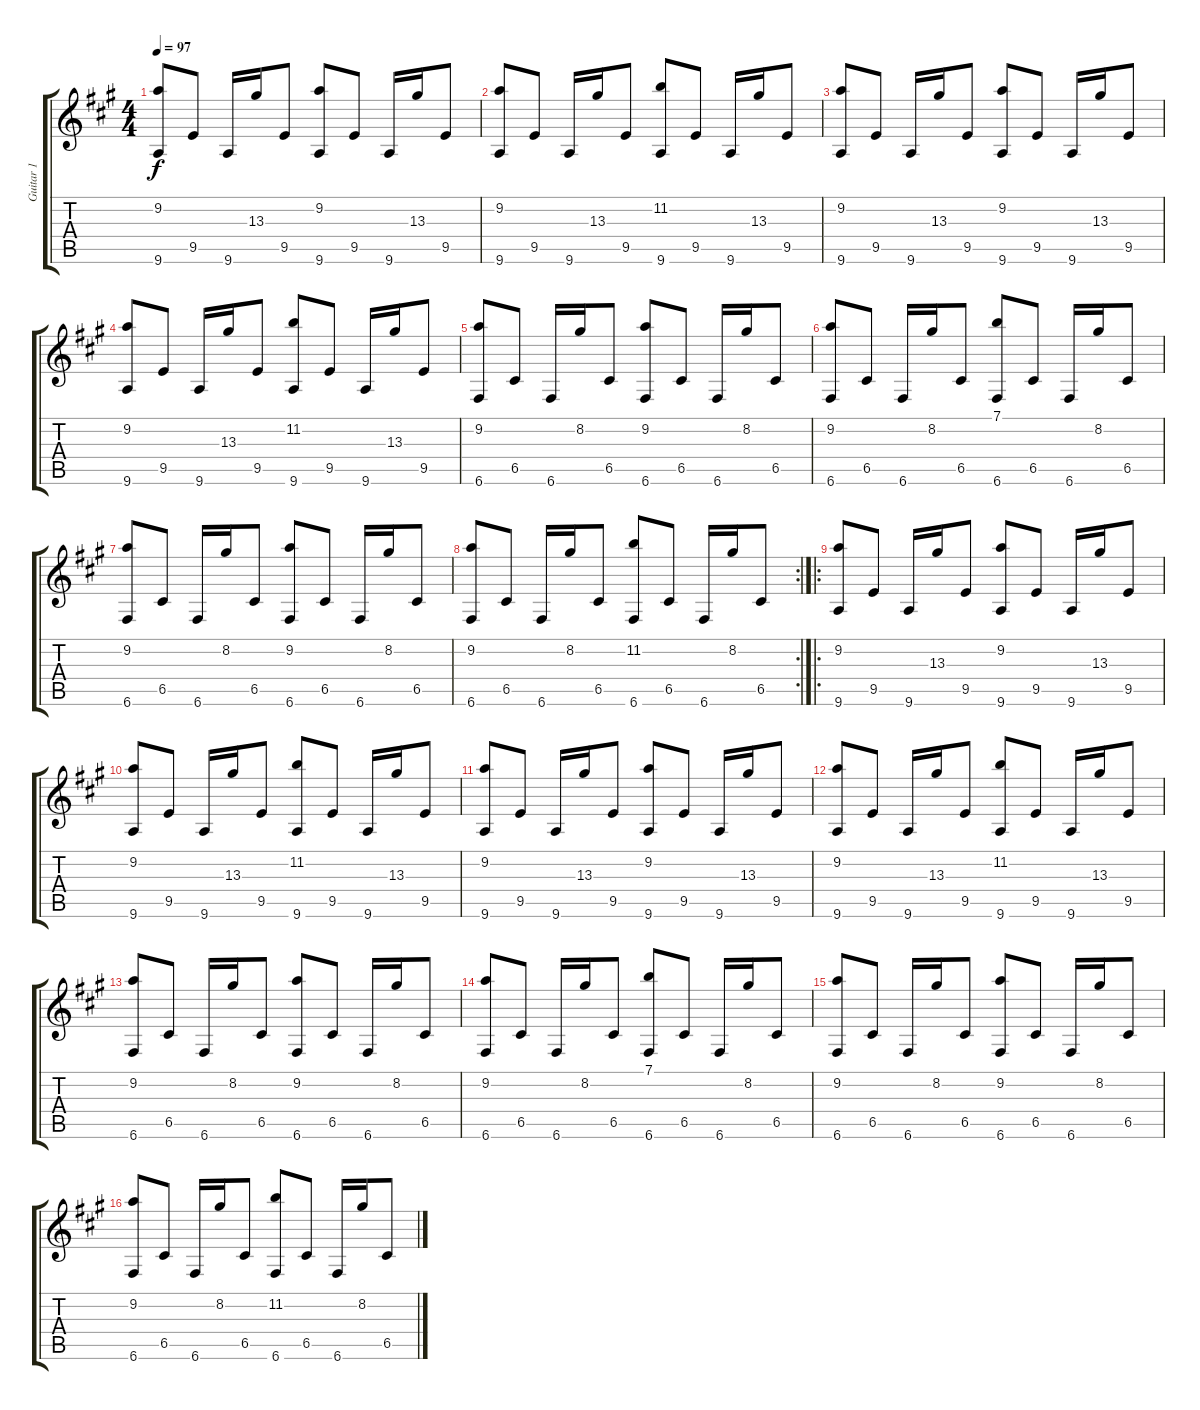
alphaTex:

\track ("Guitar 1" "Guitar 1") {instrument acousticguitarnylon}
\staff {score tabs}
\tuning (E4 C4 G3 C3 G2 C2) {hide}
\ts (4 4)
\tempo 97
\clef g2
\ks a
(9.2 9.6).8{dy f instrument acousticguitarnylon} 9.5.8 9.6.16 13.3.16 9.5.8 (9.2 9.6).8 9.5.8 9.6.16 13.3.16 9.5.8 |
(9.2 9.6).8 9.5.8 9.6.16 13.3.16 9.5.8 (11.2 9.6).8 9.5.8 9.6.16 13.3.16 9.5.8 |
(9.2 9.6).8 9.5.8 9.6.16 13.3.16 9.5.8 (9.2 9.6).8 9.5.8 9.6.16 13.3.16 9.5.8 |
(9.2 9.6).8 9.5.8 9.6.16 13.3.16 9.5.8 (11.2 9.6).8 9.5.8 9.6.16 13.3.16 9.5.8 |
(9.2 6.6).8 6.5.8 6.6.16 8.2.16 6.5.8 (9.2 6.6).8 6.5.8 6.6.16 8.2.16 6.5.8 |
(9.2 6.6).8 6.5.8 6.6.16 8.2.16 6.5.8 (7.1 6.6).8 6.5.8 6.6.16 8.2.16 6.5.8 |
(9.2 6.6).8 6.5.8 6.6.16 8.2.16 6.5.8 (9.2 6.6).8 6.5.8 6.6.16 8.2.16 6.5.8 |
\rc 2
(9.2 6.6).8 6.5.8 6.6.16 8.2.16 6.5.8 (11.2 6.6).8 6.5.8 6.6.16 8.2.16 6.5.8 |
\ro
(9.2 9.6).8 9.5.8 9.6.16 13.3.16 9.5.8 (9.2 9.6).8 9.5.8 9.6.16 13.3.16 9.5.8 |
(9.2 9.6).8 9.5.8 9.6.16 13.3.16 9.5.8 (11.2 9.6).8 9.5.8 9.6.16 13.3.16 9.5.8 |
(9.2 9.6).8 9.5.8 9.6.16 13.3.16 9.5.8 (9.2 9.6).8 9.5.8 9.6.16 13.3.16 9.5.8 |
(9.2 9.6).8 9.5.8 9.6.16 13.3.16 9.5.8 (11.2 9.6).8 9.5.8 9.6.16 13.3.16 9.5.8 |
(9.2 6.6).8 6.5.8 6.6.16 8.2.16 6.5.8 (9.2 6.6).8 6.5.8 6.6.16 8.2.16 6.5.8 |
(9.2 6.6).8 6.5.8 6.6.16 8.2.16 6.5.8 (7.1 6.6).8 6.5.8 6.6.16 8.2.16 6.5.8 |
(9.2 6.6).8 6.5.8 6.6.16 8.2.16 6.5.8 (9.2 6.6).8 6.5.8 6.6.16 8.2.16 6.5.8 |
(9.2 6.6).8 6.5.8 6.6.16 8.2.16 6.5.8 (11.2 6.6).8 6.5.8 6.6.16 8.2.16 6.5.8
